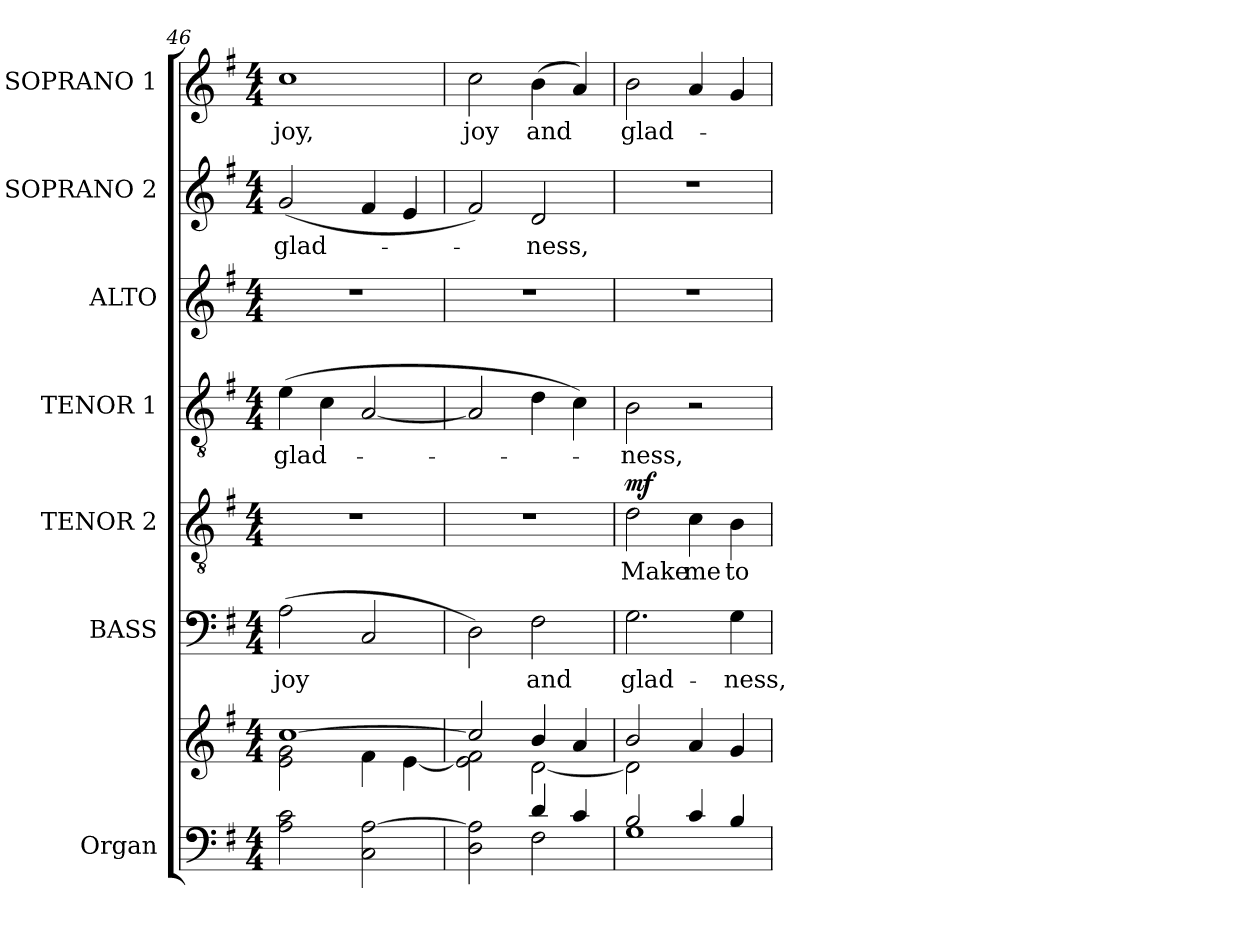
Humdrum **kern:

**kern	**kern	**kern	**text	**kern	**text	**dynam	**kern	**text	**kern	**kern	**text	**kern	**text
*part7	*part7	*part6	*part6	*part5	*part5	*part5	*part4	*part4	*part3	*part2	*part2	*part1	*part1
*staff8	*staff7	*staff6	*staff6	*staff5	*staff5	*staff5	*staff4	*staff4	*staff3	*staff2	*staff2	*staff1	*staff1
*I"Organ	*	*I"BASS	*	*I"TENOR 2	*	*	*I"TENOR 1	*	*I"ALTO	*I"SOPRANO 2	*	*I"SOPRANO 1	*
*I'Org.	*	*I'B.	*	*I'T2.	*	*	*I'T1.	*	*I'A.	*I'S2.	*	*I'S1.	*
*clefF4	*clefG2	*clefF4	*	*clefGv2	*	*	*clefGv2	*	*clefG2	*clefG2	*	*clefG2	*
*	*	*	*	*ITrd7c12	*	*	*ITrd7c12	*	*	*	*	*	*
*k[f#]	*k[f#]	*k[f#]	*	*k[f#]	*	*	*k[f#]	*	*k[f#]	*k[f#]	*	*k[f#]	*
*G:	*G:	*G:	*	*G:	*	*	*G:	*	*G:	*G:	*	*G:	*
*M4/4	*M4/4	*M4/4	*	*M4/4	*	*	*M4/4	*	*M4/4	*M4/4	*	*M4/4	*
=46	=46	=46	=46	=46	=46	=46	=46	=46	=46	=46	=46	=46	=46
*	*^	*	*	*	*	*	*	*	*	*	*	*	*
!	!	!	!	!LO:LY:b:color=#000000	!	!	!	!	!	!	!	!	!	!
!	!	!	!	!	!	!	!	!	!LO:LY:b:color=#000000	!	!	!	!	!
!	!	!	!	!	!	!	!	!	!	!	!	!LO:LY:b:color=#000000	!	!
!	!	!	!	!	!	!	!	!	!	!	!	!	!	!LO:LY:b:color=#000000
2Ai\ 2ci	[1cci	2ei\ 2gi	(2Ai\	joy	1r	.	.	(4Ei\	glad-	1r	(2gi/	glad-	1cci	joy,
.	.	.	.	.	.	.	.	4Ci\	.	.	.	.	.	.
2Ci\ [2Ai	.	4f#i\	2Ci/	.	.	.	.	[2AAi/	.	.	4f#i/	.	.	.
.	.	[4ei\	.	.	.	.	.	.	.	.	4ei/	.	.	.
!!LO:LB:g=z
=47	=47	=47	=47	=47	=47	=47	=47	=47	=47	=47	=47	=47	=47	=47
*^	*	*	*	*	*	*	*	*	*	*	*	*	*	*
!	!	!	!	!	!	!	!	!	!	!	!	!	!	!	!LO:LY:b:color=#000000
2Di\ 2Ai]	2ryy	2cci/]	2ei\] 2f#i	2Di\)	.	1r	.	.	2AAi/]	.	1r	2f#i/)	.	2cci\	joy
!	!	!	!	!	!LO:LY:b:color=#000000	!	!	!	!	!	!	!	!	!	!
!	!	!	!	!	!	!	!	!	!	!	!	!	!LO:LY:b:color=#000000	!	!
!	!	!	!	!	!	!	!	!	!	!	!	!	!	!	!LO:LY:b:color=#000000
4di/	2F#i\	4bi/	[2di\	2F#i\	and	.	.	.	4Di\	.	.	2di/	-ness,	(4bi\	and
4ci/	.	4ai/	.	.	.	.	.	.	4Ci\)	.	.	.	.	4ai/)	.
=48	=48	=48	=48	=48	=48	=48	=48	=48	=48	=48	=48	=48	=48	=48	=48
!	!	!	!	!	!LO:LY:b:color=#000000	!	!	!	!	!	!	!	!	!	!
!	!	!	!	!	!	!	!LO:LY:b:color=#000000	!	!	!	!	!	!	!	!
!	!	!	!	!	!	!	!	!	!	!LO:LY:b:color=#000000	!	!	!	!	!
!	!	!	!	!	!	!	!	!	!	!	!	!	!	!	!LO:LY:b:color=#000000
2Bi/	1Gi	2bi/	2di\]	2.Gi\	glad-	2Di\	Make	mf	2BBi\	-ness,	1r	1r	.	2bi\	glad-
!	!	!	!	!	!	!	!LO:LY:b:color=#000000	!	!	!	!	!	!	!	!
4ci/	.	4ai/	2ryy	.	.	4Ci\	me	.	2r	.	.	.	.	4ai/	.
!	!	!	!	!	!LO:LY:b:color=#000000	!	!	!	!	!	!	!	!	!	!
!	!	!	!	!	!	!	!LO:LY:b:color=#000000	!	!	!	!	!	!	!	!
4Bi/	.	4gi/	.	4Gi\	-ness,	4BBi\	to	.	.	.	.	.	.	4gi/	.
*v	*v	*	*	*	*	*	*	*	*	*	*	*	*	*	*
*	*v	*v	*	*	*	*	*	*	*	*	*	*	*	*
=	=	=	=	=	=	=	=	=	=	=	=	=	=
*-	*-	*-	*-	*-	*-	*-	*-	*-	*-	*-	*-	*-	*-
